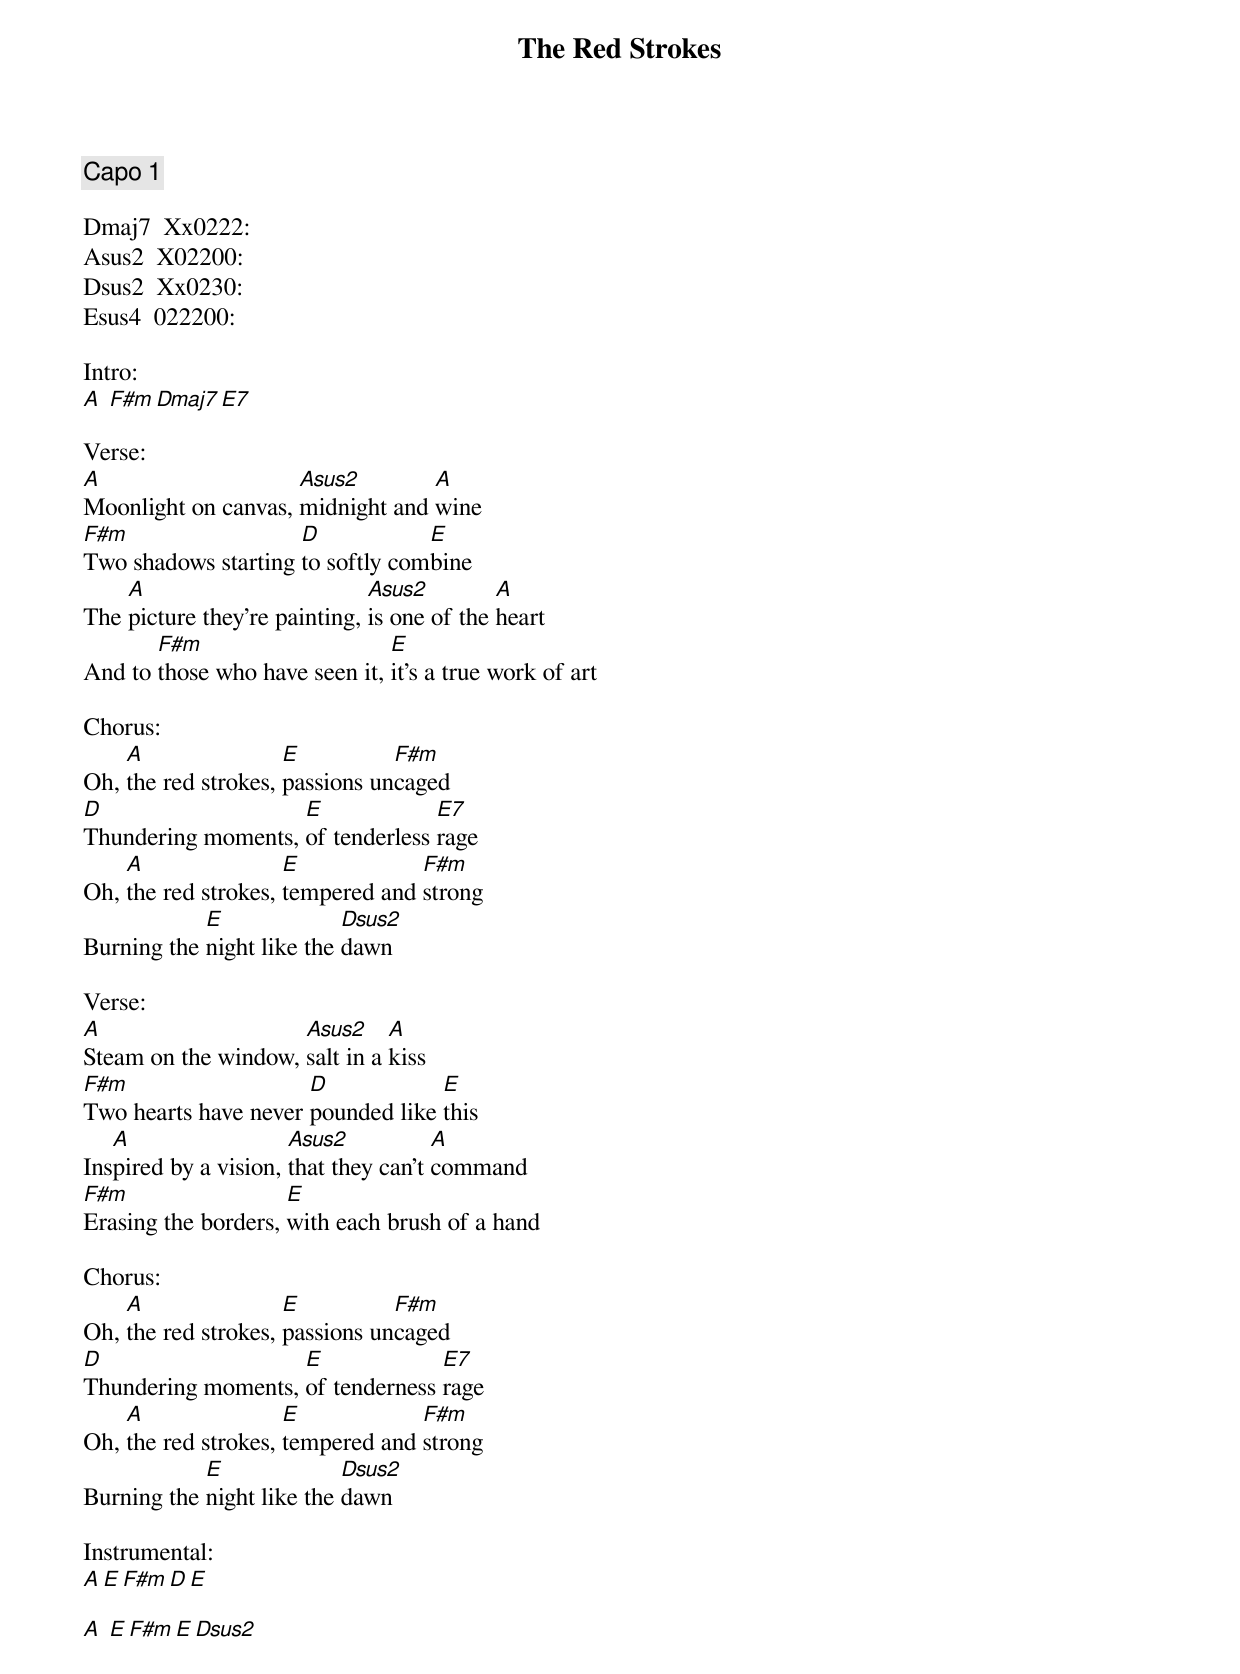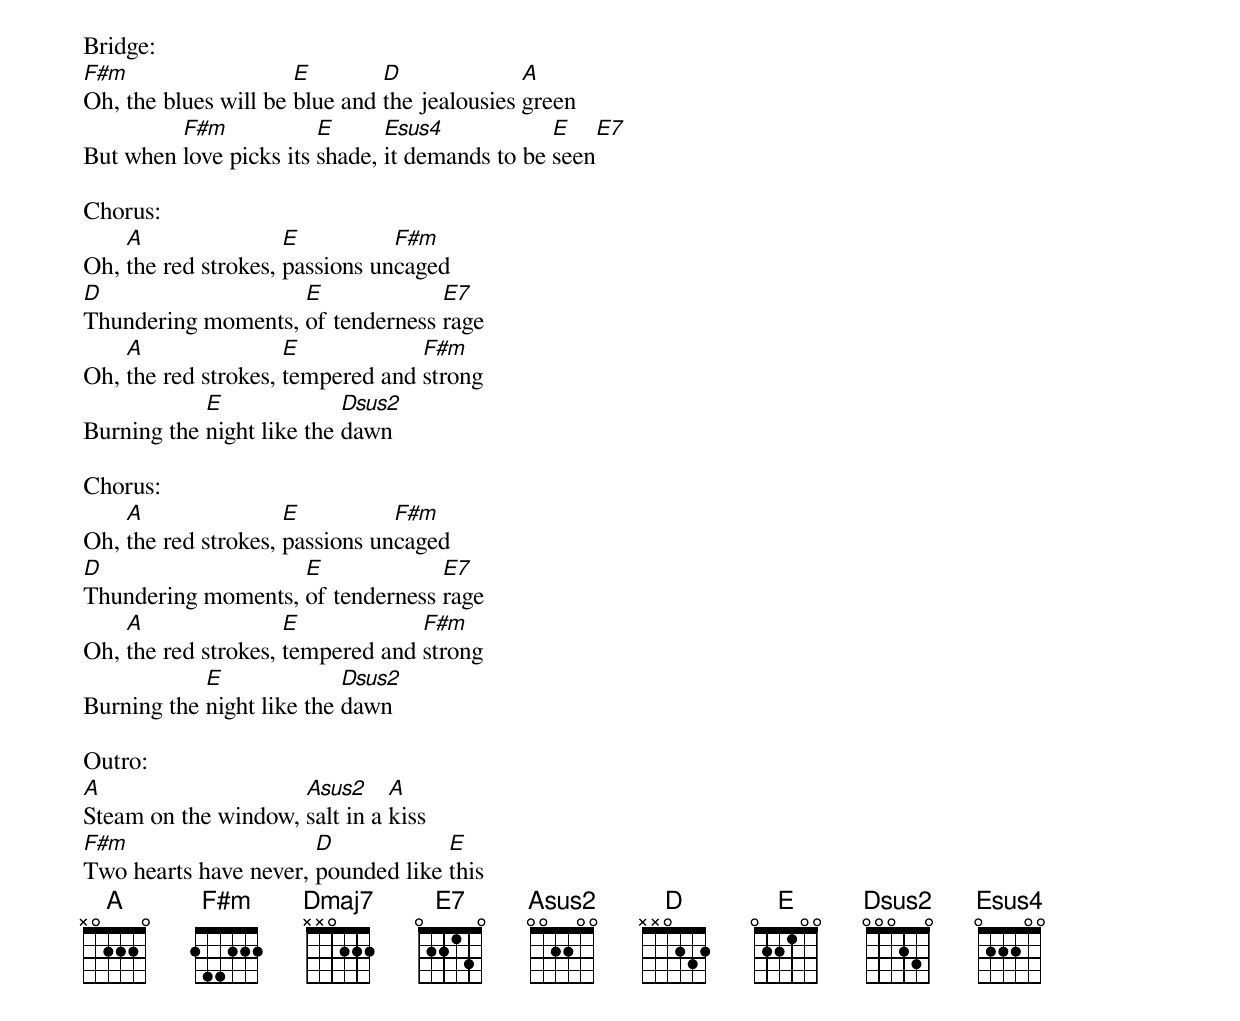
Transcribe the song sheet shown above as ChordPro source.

{title:The Red Strokes}
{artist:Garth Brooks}
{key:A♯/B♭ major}
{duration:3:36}
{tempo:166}
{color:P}

{comment: Capo 1}

Dmaj7  Xx0222:
Asus2  X02200:
Dsus2  Xx0230:
Esus4  022200:

Intro:
[A] [F#m][Dmaj7][E7]

Verse:
[A]Moonlight on canvas, [Asus2]midnight and [A]wine
[F#m]Two shadows starting [D]to softly com[E]bine
The [A]picture they're painting, [Asus2]is one of the [A]heart
And to [F#m]those who have seen it, [E]it's a true work of art

Chorus:
Oh, [A]the red strokes, [E]passions un[F#m]caged
[D]Thundering moments, [E]of tenderless [E7]rage
Oh, [A]the red strokes, [E]tempered and [F#m]strong
Burning the [E]night like the [Dsus2]dawn

Verse:
[A]Steam on the window, [Asus2]salt in a [A]kiss
[F#m]Two hearts have never [D]pounded like [E]this
Ins[A]pired by a vision, [Asus2]that they can't [A]command
[F#m]Erasing the borders, [E]with each brush of a hand

Chorus:
Oh, [A]the red strokes, [E]passions un[F#m]caged
[D]Thundering moments, [E]of tenderness [E7]rage
Oh, [A]the red strokes, [E]tempered and [F#m]strong
Burning the [E]night like the [Dsus2]dawn

Instrumental:
[A][E][F#m][D][E]

[A] [E][F#m][E][Dsus2]

Bridge:
[F#m]Oh, the blues will be [E]blue and [D]the jealousies [A]green
But when [F#m]love picks its [E]shade, [Esus4]it demands to be [E]seen[E7]

Chorus:
Oh, [A]the red strokes, [E]passions un[F#m]caged
[D]Thundering moments, [E]of tenderness [E7]rage
Oh, [A]the red strokes, [E]tempered and [F#m]strong
Burning the [E]night like the [Dsus2]dawn

Chorus:
Oh, [A]the red strokes, [E]passions un[F#m]caged
[D]Thundering moments, [E]of tenderness [E7]rage
Oh, [A]the red strokes, [E]tempered and [F#m]strong
Burning the [E]night like the [Dsus2]dawn

Outro:
[A]Steam on the window, [Asus2]salt in a [A]kiss
[F#m]Two hearts have never, [D]pounded like [E]this
